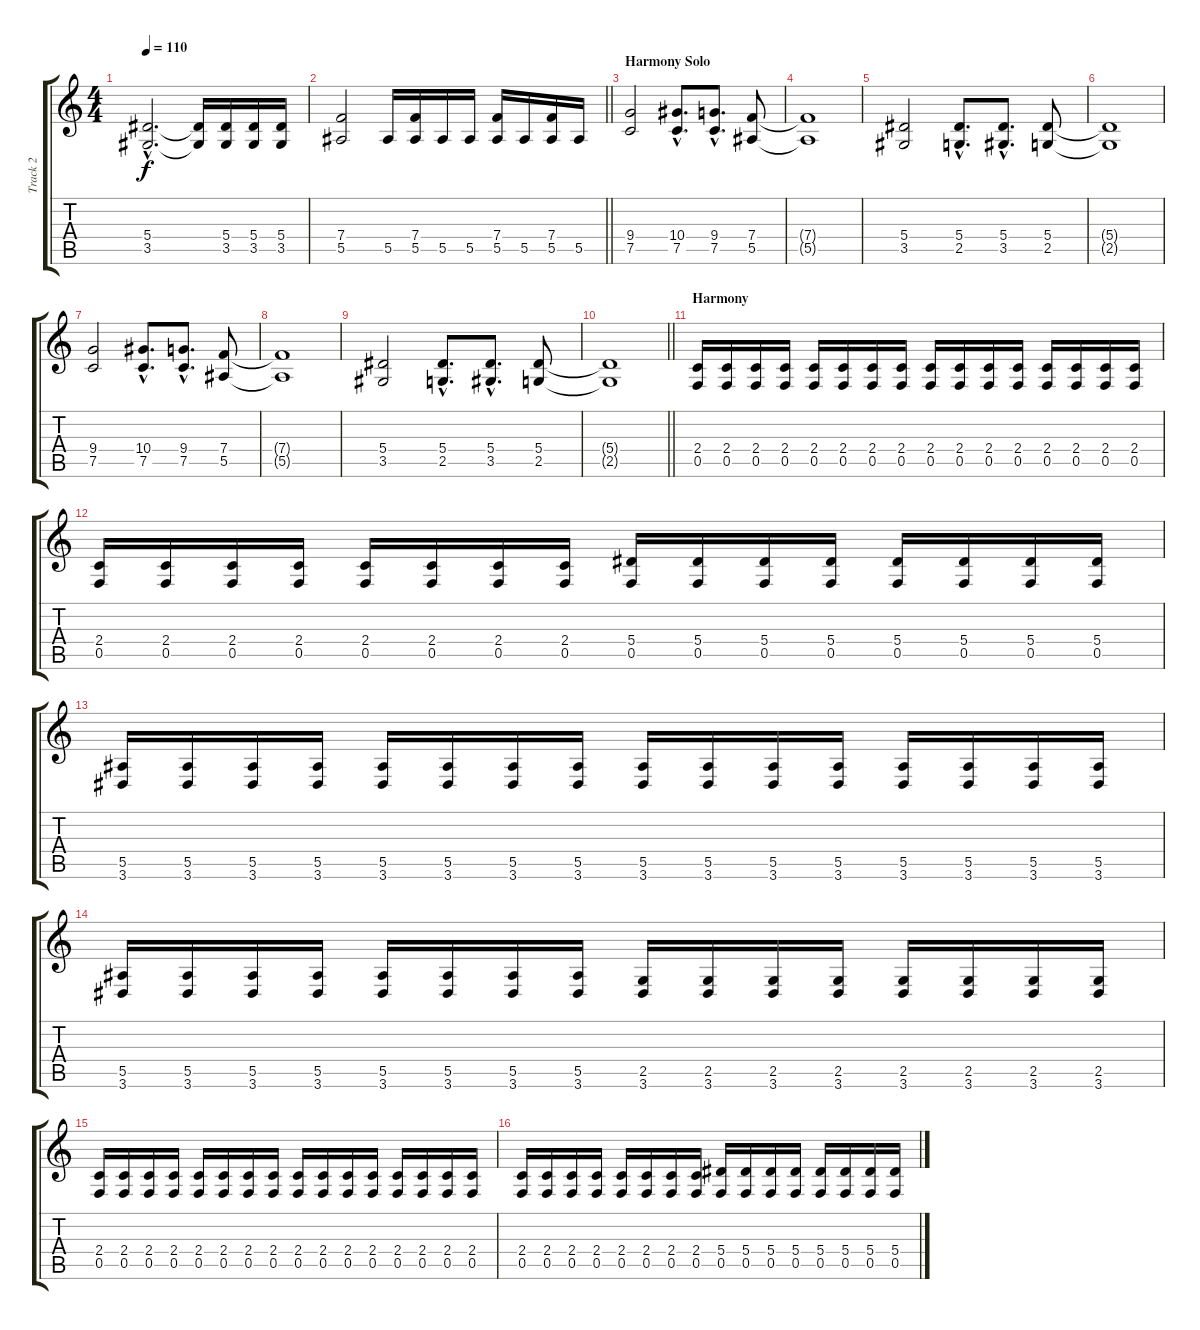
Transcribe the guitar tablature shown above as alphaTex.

\track ("Track 2" "Track 2") {instrument distortionguitar}
\staff {score tabs}
\tuning (C4 G3 Eb3 Bb2 F2 C2) {hide}
\ts (4 4)
\tempo 110
\clef g2
\ks c
(5.4{hac} 3.5{hac}).2{d dy f} (5.4{t} 3.5{t}).16 (5.4 3.5).16 (5.4 3.5).16 (5.4 3.5).16 |
\barLineRight lightlight
(7.4 5.5).2 5.5.16 (7.4 5.5).16 5.5.16 5.5.16 (7.4 5.5).16 5.5.16 (7.4 5.5).16 5.5.16 |
\section ("" "Harmony Solo")
(9.4 7.5).2 (10.4{hac} 7.5{hac}).8{d} (9.4{hac} 7.5{hac}).8{d} (7.4 5.5).8 |
(7.4{t} 5.5{t}).1 |
(5.4 3.5).2 (5.4{hac} 2.5{hac}).8{d} (5.4{hac} 3.5{hac}).8{d} (5.4 2.5).8 |
(5.4{t} 2.5{t}).1 |
(9.4 7.5).2 (10.4{hac} 7.5{hac}).8{d} (9.4{hac} 7.5{hac}).8{d} (7.4 5.5).8 |
(7.4{t} 5.5{t}).1 |
(5.4 3.5).2 (5.4{hac} 2.5{hac}).8{d} (5.4{hac} 3.5{hac}).8{d} (5.4 2.5).8 |
\barLineRight lightlight
(5.4{t} 2.5{t}).1 |
\section ("" "Harmony")
(2.4 0.5).16 (2.4 0.5).16 (2.4 0.5).16 (2.4 0.5).16 (2.4 0.5).16 (2.4 0.5).16 (2.4 0.5).16 (2.4 0.5).16 (2.4 0.5).16 (2.4 0.5).16 (2.4 0.5).16 (2.4 0.5).16 (2.4 0.5).16 (2.4 0.5).16 (2.4 0.5).16 (2.4 0.5).16 |
(2.4 0.5).16 (2.4 0.5).16 (2.4 0.5).16 (2.4 0.5).16 (2.4 0.5).16 (2.4 0.5).16 (2.4 0.5).16 (2.4 0.5).16 (5.4 0.5).16 (5.4 0.5).16 (5.4 0.5).16 (5.4 0.5).16 (5.4 0.5).16 (5.4 0.5).16 (5.4 0.5).16 (5.4 0.5).16 |
(5.5 3.6).16 (5.5 3.6).16 (5.5 3.6).16 (5.5 3.6).16 (5.5 3.6).16 (5.5 3.6).16 (5.5 3.6).16 (5.5 3.6).16 (5.5 3.6).16 (5.5 3.6).16 (5.5 3.6).16 (5.5 3.6).16 (5.5 3.6).16 (5.5 3.6).16 (5.5 3.6).16 (5.5 3.6).16 |
(5.5 3.6).16 (5.5 3.6).16 (5.5 3.6).16 (5.5 3.6).16 (5.5 3.6).16 (5.5 3.6).16 (5.5 3.6).16 (5.5 3.6).16 (2.5 3.6).16 (2.5 3.6).16 (2.5 3.6).16 (2.5 3.6).16 (2.5 3.6).16 (2.5 3.6).16 (2.5 3.6).16 (2.5 3.6).16 |
(2.4 0.5).16 (2.4 0.5).16 (2.4 0.5).16 (2.4 0.5).16 (2.4 0.5).16 (2.4 0.5).16 (2.4 0.5).16 (2.4 0.5).16 (2.4 0.5).16 (2.4 0.5).16 (2.4 0.5).16 (2.4 0.5).16 (2.4 0.5).16 (2.4 0.5).16 (2.4 0.5).16 (2.4 0.5).16 |
(2.4 0.5).16 (2.4 0.5).16 (2.4 0.5).16 (2.4 0.5).16 (2.4 0.5).16 (2.4 0.5).16 (2.4 0.5).16 (2.4 0.5).16 (5.4 0.5).16 (5.4 0.5).16 (5.4 0.5).16 (5.4 0.5).16 (5.4 0.5).16 (5.4 0.5).16 (5.4 0.5).16 (5.4 0.5).16
